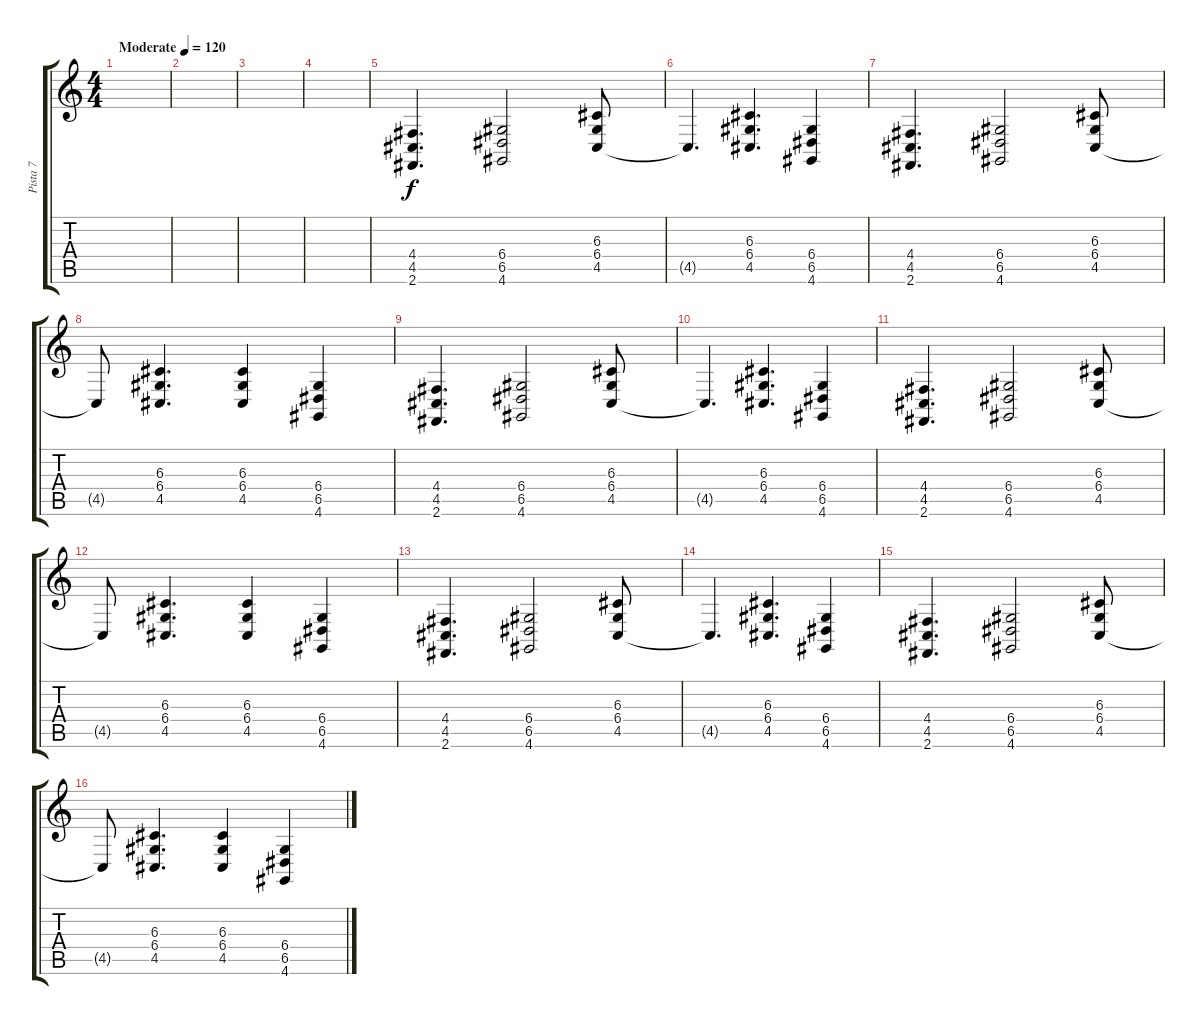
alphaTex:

\track ("Pista 7" "Pista 7") {instrument honkytonkpiano}
\staff {score tabs}
\tuning (E4 B3 G3 D3 A2 E2) {hide}
\ts (4 4)
\tempo (120 "Moderate")
\clef g2
\ks c
|
|
|
|
(4.4 4.5 2.6).4{d} (6.4 6.5 4.6).2 (6.3 6.4 4.5).8 |
4.5{t}.4{d} (6.3 6.4 4.5).4{d} (6.4 6.5 4.6).4 |
(4.4 4.5 2.6).4{d} (6.4 6.5 4.6).2 (6.3 6.4 4.5).8 |
4.5{t}.8 (6.3 6.4 4.5).4{d} (6.3 6.4 4.5).4 (6.4 6.5 4.6).4 |
(4.4 4.5 2.6).4{d} (6.4 6.5 4.6).2 (6.3 6.4 4.5).8 |
4.5{t}.4{d} (6.3 6.4 4.5).4{d} (6.4 6.5 4.6).4 |
(4.4 4.5 2.6).4{d} (6.4 6.5 4.6).2 (6.3 6.4 4.5).8 |
4.5{t}.8 (6.3 6.4 4.5).4{d} (6.3 6.4 4.5).4 (6.4 6.5 4.6).4 |
(4.4 4.5 2.6).4{d} (6.4 6.5 4.6).2 (6.3 6.4 4.5).8 |
4.5{t}.4{d} (6.3 6.4 4.5).4{d} (6.4 6.5 4.6).4 |
(4.4 4.5 2.6).4{d} (6.4 6.5 4.6).2 (6.3 6.4 4.5).8 |
4.5{t}.8 (6.3 6.4 4.5).4{d} (6.3 6.4 4.5).4 (6.4 6.5 4.6).4
